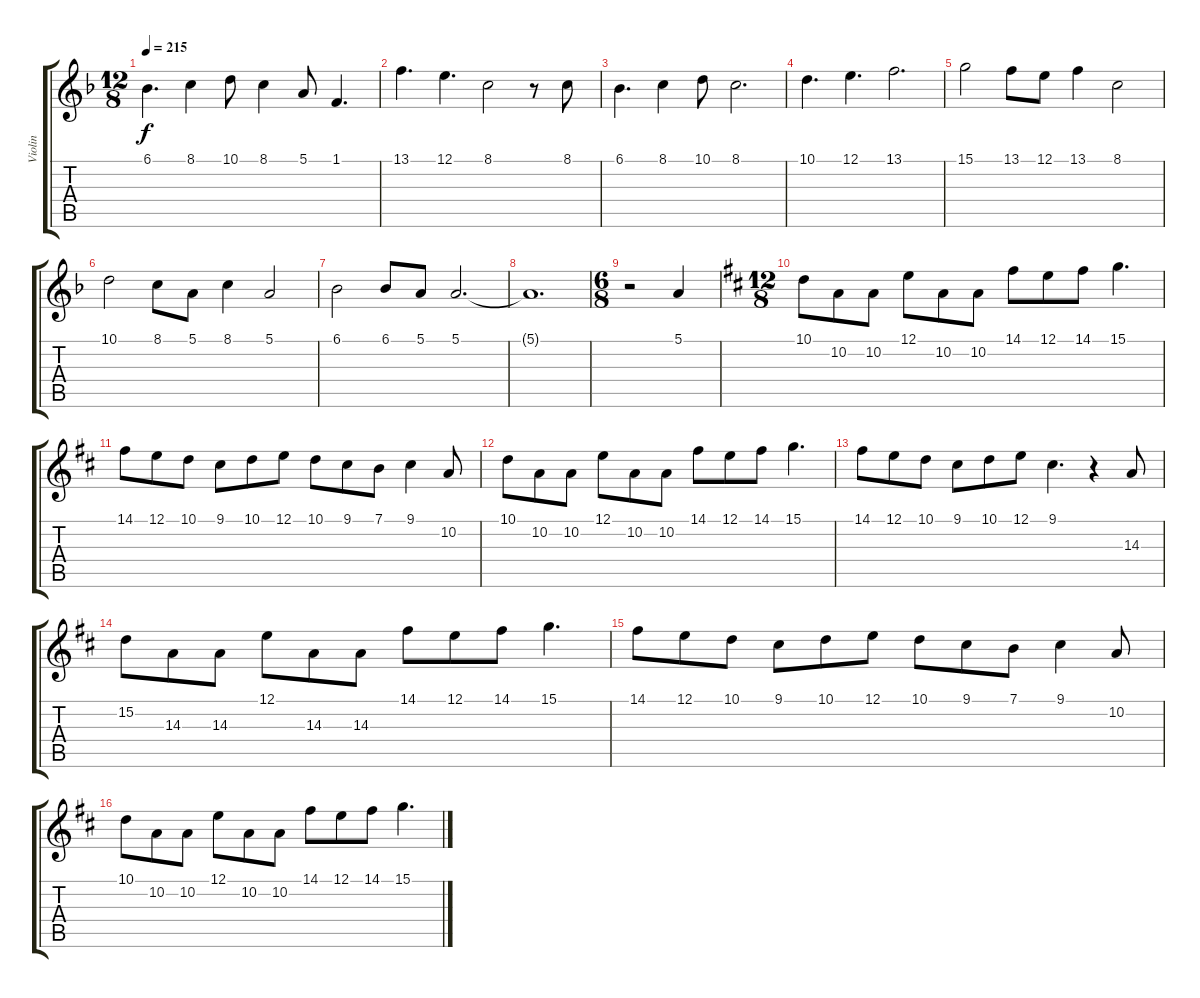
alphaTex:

\track ("Violin" "Violin") {instrument violin}
\staff {score tabs}
\tuning (E4 B3 G3 D3 A2 E2) {hide}
\ts (12 8)
\tempo 215
\clef g2
\ks dminor
6.1.4{d dy f} 8.1.4 10.1.8 8.1.4 5.1.8 1.1.4{d} |
13.1.4{d} 12.1.4{d} 8.1.2 r.8 8.1.8 |
6.1.4{d} 8.1.4 10.1.8 8.1.2{d} |
10.1.4{d} 12.1.4{d} 13.1.2{d} |
15.1.2 13.1.8 12.1.8 13.1.4 8.1.2 |
10.1.2 8.1.8 5.1.8 8.1.4 5.1.2 |
6.1.2 6.1.8 5.1.8 5.1.2{d} |
5.1{t}.1{d} |
\ts (6 8)
r.2 5.1.4 |
\ts (12 8)
\ks d
10.1.8 10.2.8 10.2.8 12.1.8 10.2.8 10.2.8 14.1.8 12.1.8 14.1.8 15.1.4{d} |
14.1.8 12.1.8 10.1.8 9.1.8 10.1.8 12.1.8 10.1.8 9.1.8 7.1.8 9.1.4 10.2.8 |
10.1.8 10.2.8 10.2.8 12.1.8 10.2.8 10.2.8 14.1.8 12.1.8 14.1.8 15.1.4{d} |
14.1.8 12.1.8 10.1.8 9.1.8 10.1.8 12.1.8 9.1.4{d} r.4 14.3.8 |
15.2.8 14.3.8 14.3.8 12.1.8 14.3.8 14.3.8 14.1.8 12.1.8 14.1.8 15.1.4{d} |
14.1.8 12.1.8 10.1.8 9.1.8 10.1.8 12.1.8 10.1.8 9.1.8 7.1.8 9.1.4 10.2.8 |
10.1.8 10.2.8 10.2.8 12.1.8 10.2.8 10.2.8 14.1.8 12.1.8 14.1.8 15.1.4{d}
